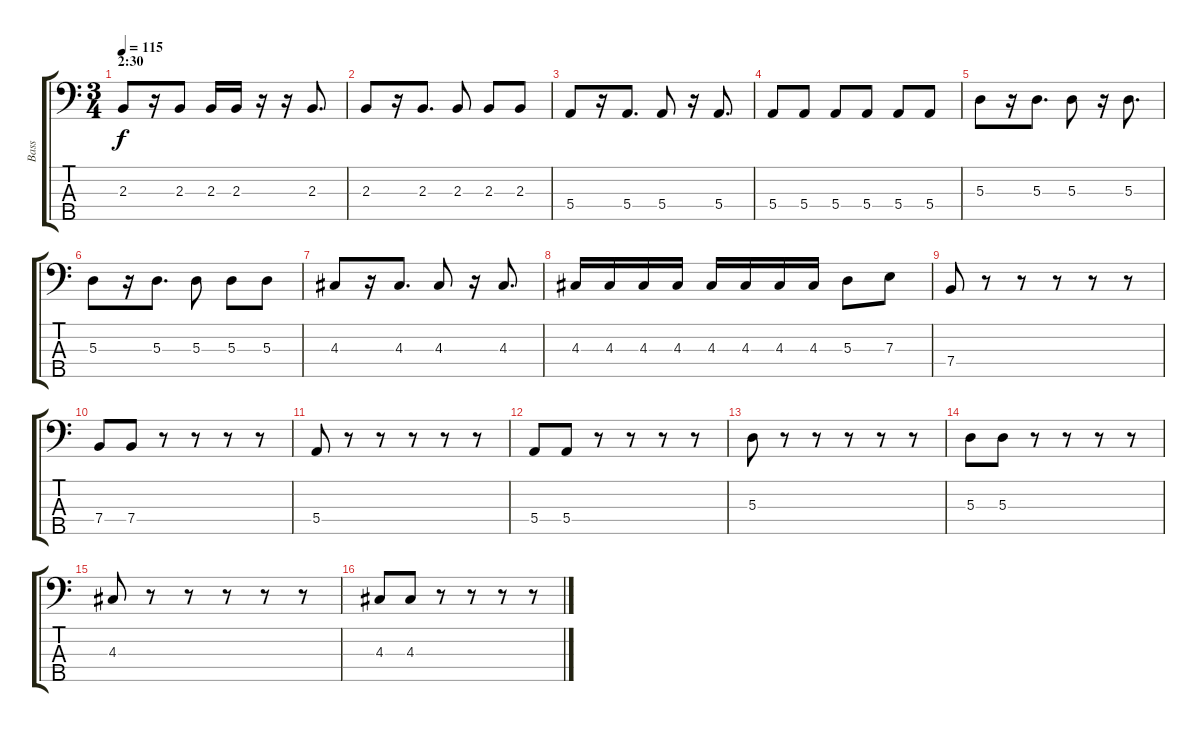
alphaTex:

\track ("Bass" "Bass") {instrument electricbassfinger}
\staff {score tabs}
\tuning (G2 D2 A1 E1 B0) {hide}
\ts (3 4)
\section ("" "2:30")
\tempo 115
\clef f4
\ks c
2.3.8{dy f} r.16 2.3.8 2.3.16 2.3.16 r.16 r.16 2.3.8{d} |
2.3.8 r.16 2.3.8{d} 2.3.8 2.3.8 2.3.8 |
5.4.8 r.16 5.4.8{d} 5.4.8 r.16 5.4.8{d} |
5.4.8 5.4.8 5.4.8 5.4.8 5.4.8 5.4.8 |
5.3.8 r.16 5.3.8{d} 5.3.8 r.16 5.3.8{d} |
5.3.8 r.16 5.3.8{d} 5.3.8 5.3.8 5.3.8 |
4.3.8 r.16 4.3.8{d} 4.3.8 r.16 4.3.8{d} |
4.3.16 4.3.16 4.3.16 4.3.16 4.3.16 4.3.16 4.3.16 4.3.16 5.3.8 7.3.8 |
7.4.8 r.8 r.8 r.8 r.8 r.8 |
7.4.8 7.4.8 r.8 r.8 r.8 r.8 |
5.4.8 r.8 r.8 r.8 r.8 r.8 |
5.4.8 5.4.8 r.8 r.8 r.8 r.8 |
5.3.8 r.8 r.8 r.8 r.8 r.8 |
5.3.8 5.3.8 r.8 r.8 r.8 r.8 |
4.3.8 r.8 r.8 r.8 r.8 r.8 |
4.3.8 4.3.8 r.8 r.8 r.8 r.8
